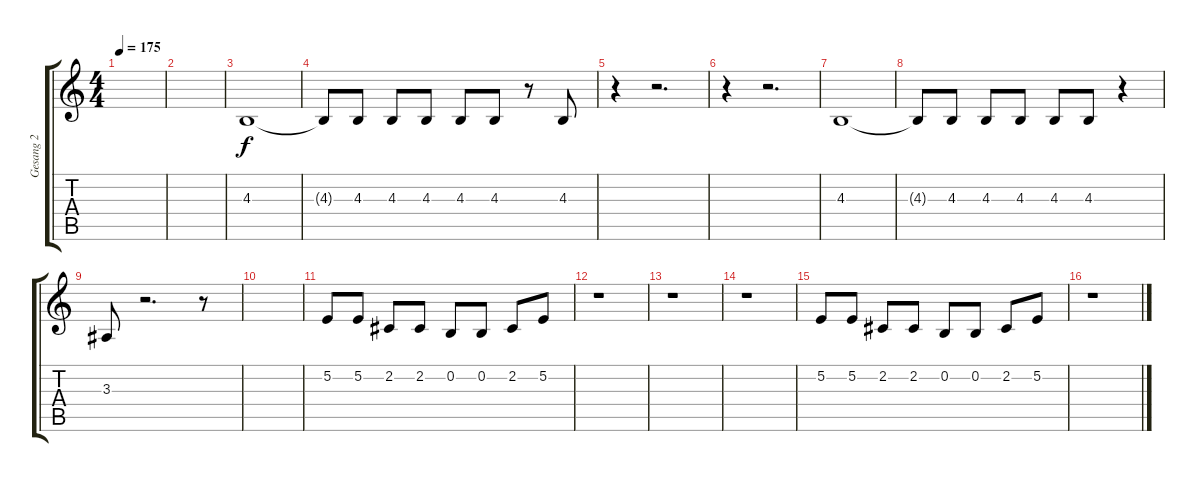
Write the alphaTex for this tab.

\track ("Gesang 2" "Gesang 2") {instrument lead6voice}
\staff {score tabs}
\tuning (E4 B3 G3 D3 A2 E2) {hide}
\ts (4 4)
\tempo 175
\clef g2
\ks c
|
|
4.3.1 |
4.3{t}.8 4.3.8 4.3.8 4.3.8 4.3.8 4.3.8 r.8 4.3.8 |
r.4 r.2{d} |
r.4 r.2{d} |
4.3.1 |
4.3{t}.8 4.3.8 4.3.8 4.3.8 4.3.8 4.3.8 r.4 |
3.3.8 r.2{d} r.8 |
|
5.2.8 5.2.8 2.2.8 2.2.8 0.2.8 0.2.8 2.2.8 5.2.8 |
r.1 |
r.1 |
r.1 |
5.2.8 5.2.8 2.2.8 2.2.8 0.2.8 0.2.8 2.2.8 5.2.8 |
r.1
